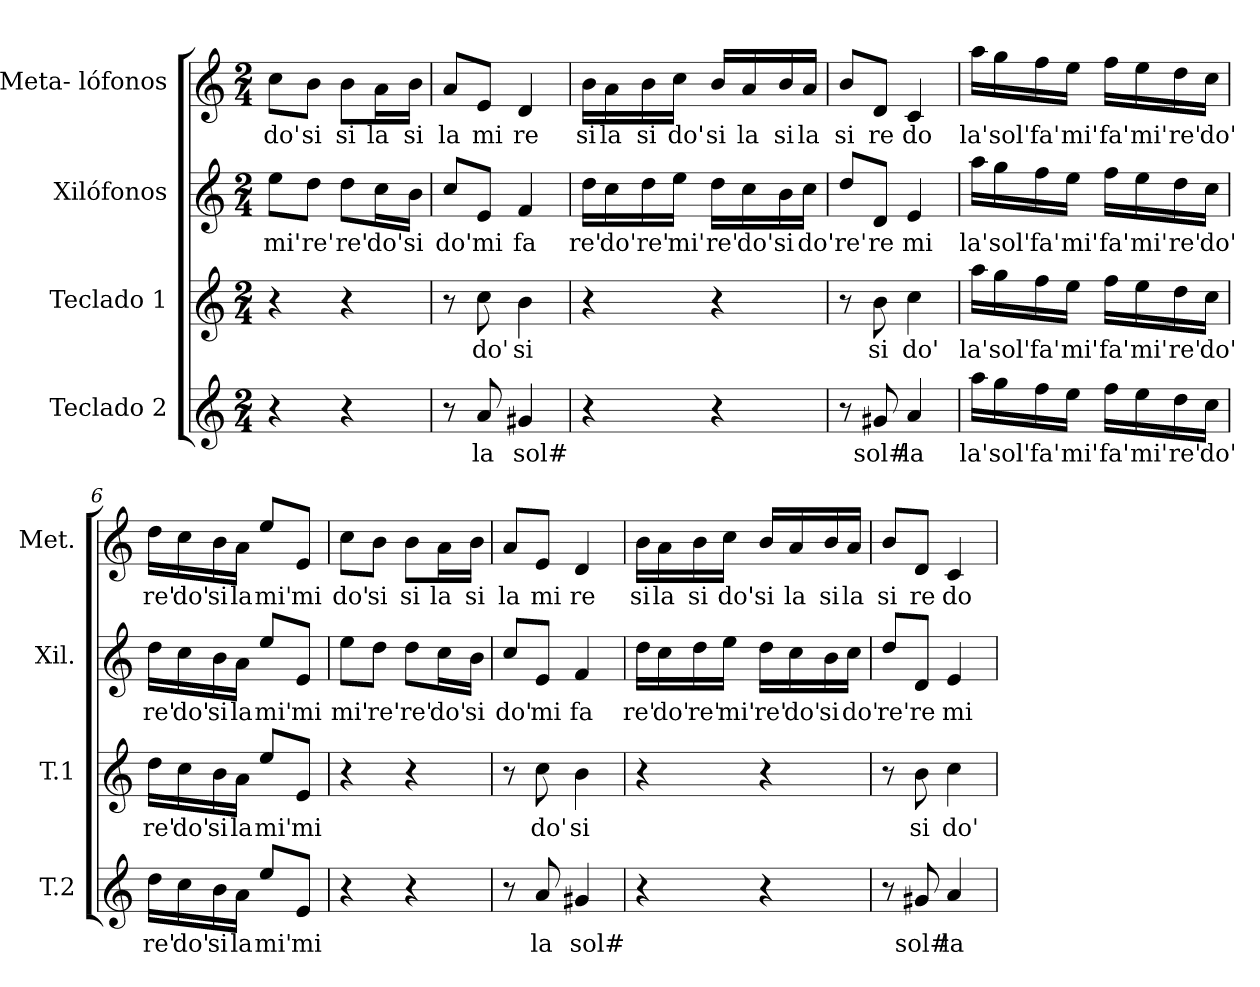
**kern	**text	**kern	**text	**kern	**text	**kern	**text
*part4	*part4	*part3	*part3	*part2	*part2	*part1	*part1
*staff4	*staff4	*staff3	*staff3	*staff2	*staff2	*staff1	*staff1
*I"Teclado 2	*	*I"Teclado 1	*	*I"Xilófonos	*	*I"Meta- lófonos	*
*I'T.2	*	*I'T.1	*	*I'Xil.	*	*I'Met.	*
*clefG2	*	*clefG2	*	*clefG2	*	*clefG2	*
*k[]	*	*k[]	*	*k[]	*	*k[]	*
*C:	*	*C:	*	*C:	*	*C:	*
*M2/4	*	*M2/4	*	*M2/4	*	*M2/4	*
=1	=1	=1	=1	=1	=1	=1	=1
4r	.	4r	.	8ee\L	mi'	8cc\L	do'
.	.	.	.	8dd\J	re'	8b\J	si
4r	.	4r	.	8dd\L	re'	8b\L	si
.	.	.	.	16cc\L	do'	16a\L	la
.	.	.	.	16b\JJ	si	16b\JJ	si
=2	=2	=2	=2	=2	=2	=2	=2
8r	.	8r	.	8cc/L	do'	8a/L	la
8a/	la	8cc\	do'	8e/J	mi	8e/J	mi
4g#X/	sol#	4b\	si	4f/	fa	4d/	re
=3	=3	=3	=3	=3	=3	=3	=3
4r	.	4r	.	16dd\LL	re'	16b\LL	si
.	.	.	.	16cc\	do'	16a\	la
.	.	.	.	16dd\	re'	16b\	si
.	.	.	.	16ee\JJ	mi'	16cc\JJ	do'
4r	.	4r	.	16dd\LL	re'	16b/LL	si
.	.	.	.	16cc\	do'	16a/	la
.	.	.	.	16b\	si	16b/	si
.	.	.	.	16cc\JJ	do'	16a/JJ	la
=4	=4	=4	=4	=4	=4	=4	=4
8r	.	8r	.	8dd/L	re'	8b/L	si
8g#X/	sol#	8b\	si	8d/J	re	8d/J	re
4a/	la	4cc\	do'	4e/	mi	4c/	do
=5	=5	=5	=5	=5	=5	=5	=5
16aa\LL	la'	16aa\LL	la'	16aa\LL	la'	16aa\LL	la'
16gg\	sol'	16gg\	sol'	16gg\	sol'	16gg\	sol'
16ff\	fa'	16ff\	fa'	16ff\	fa'	16ff\	fa'
16ee\JJ	mi'	16ee\JJ	mi'	16ee\JJ	mi'	16ee\JJ	mi'
16ff\LL	fa'	16ff\LL	fa'	16ff\LL	fa'	16ff\LL	fa'
16ee\	mi'	16ee\	mi'	16ee\	mi'	16ee\	mi'
16dd\	re'	16dd\	re'	16dd\	re'	16dd\	re'
16cc\JJ	do'	16cc\JJ	do'	16cc\JJ	do'	16cc\JJ	do'
=6	=6	=6	=6	=6	=6	=6	=6
16dd\LL	re'	16dd\LL	re'	16dd\LL	re'	16dd\LL	re'
16cc\	do'	16cc\	do'	16cc\	do'	16cc\	do'
16b\	si	16b\	si	16b\	si	16b\	si
16a\JJ	la	16a\JJ	la	16a\JJ	la	16a\JJ	la
8ee/L	mi'	8ee/L	mi'	8ee/L	mi'	8ee/L	mi'
8e/J	mi	8e/J	mi	8e/J	mi	8e/J	mi
!!LO:LB:g=z
=7	=7	=7	=7	=7	=7	=7	=7
4r	.	4r	.	8ee\L	mi'	8cc\L	do'
.	.	.	.	8dd\J	re'	8b\J	si
4r	.	4r	.	8dd\L	re'	8b\L	si
.	.	.	.	16cc\L	do'	16a\L	la
.	.	.	.	16b\JJ	si	16b\JJ	si
=8	=8	=8	=8	=8	=8	=8	=8
8r	.	8r	.	8cc/L	do'	8a/L	la
8a/	la	8cc\	do'	8e/J	mi	8e/J	mi
4g#X/	sol#	4b\	si	4f/	fa	4d/	re
=9	=9	=9	=9	=9	=9	=9	=9
4r	.	4r	.	16dd\LL	re'	16b\LL	si
.	.	.	.	16cc\	do'	16a\	la
.	.	.	.	16dd\	re'	16b\	si
.	.	.	.	16ee\JJ	mi'	16cc\JJ	do'
4r	.	4r	.	16dd\LL	re'	16b/LL	si
.	.	.	.	16cc\	do'	16a/	la
.	.	.	.	16b\	si	16b/	si
.	.	.	.	16cc\JJ	do'	16a/JJ	la
=10	=10	=10	=10	=10	=10	=10	=10
8r	.	8r	.	8dd/L	re'	8b/L	si
8g#X/	sol#	8b\	si	8d/J	re	8d/J	re
4a/	la	4cc\	do'	4e/	mi	4c/	do
=	=	=	=	=	=	=	=
*-	*-	*-	*-	*-	*-	*-	*-
